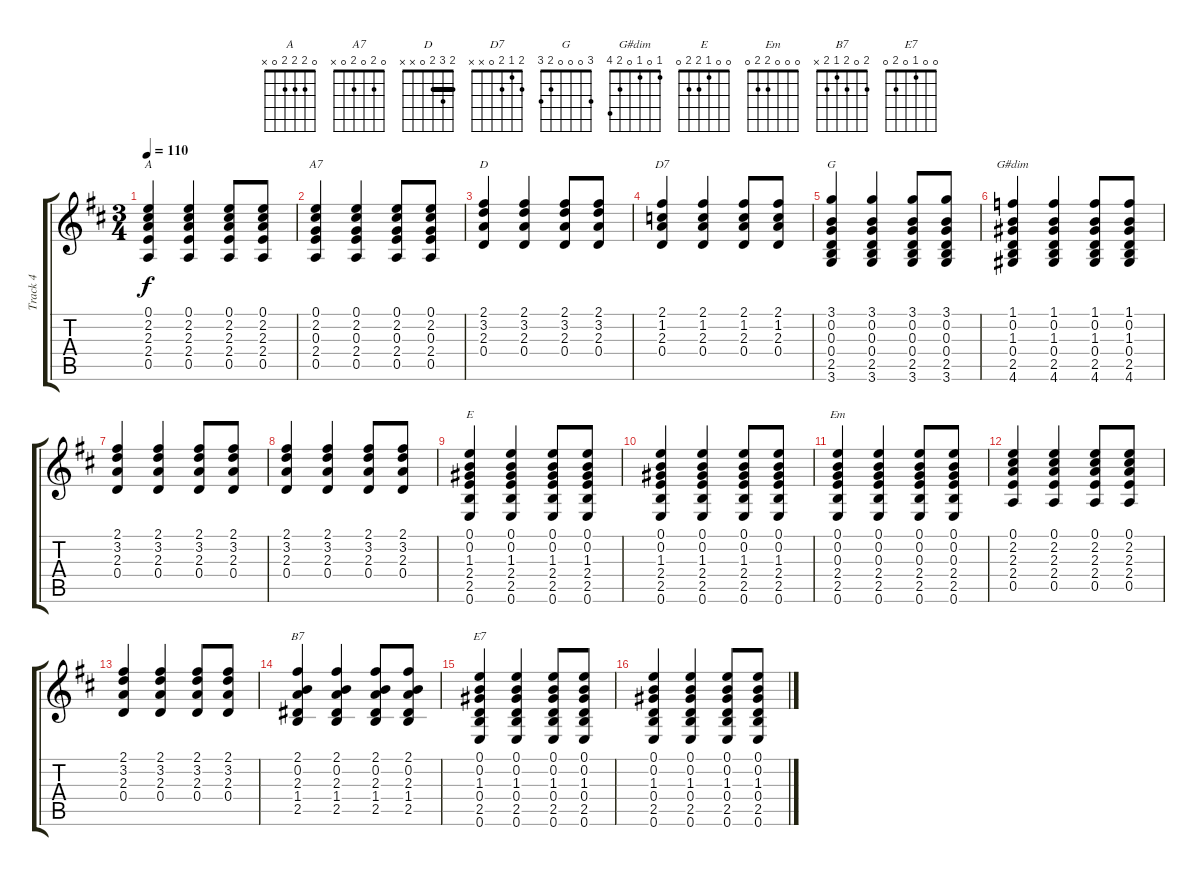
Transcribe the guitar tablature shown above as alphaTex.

\track ("Track 4" "Track 4") {instrument acousticguitarnylon}
\staff {score tabs}
\tuning (E4 B3 G3 D3 A2 E2) {hide}
\chord ("A" 0 2 2 2 0 x)
\chord ("A7" 0 2 0 2 0 x)
\chord ("D" 2 3 2 0 x x) {barre 2}
\chord ("D7" 2 1 2 0 x x)
\chord ("G" 3 0 0 0 2 3)
\chord ("G#dim" 1 0 1 0 2 4)
\chord ("E" 0 0 1 2 2 0)
\chord ("Em" 0 0 0 2 2 0)
\chord ("B7" 2 0 2 1 2 x)
\chord ("E7" 0 0 1 0 2 0)
\ts (3 4)
\tempo 110
\clef g2
\ks d
(0.1 2.2 2.3 2.4 0.5).4{ch "A" dy f} (0.1 2.2 2.3 2.4 0.5).4 (0.1 2.2 2.3 2.4 0.5).8 (0.1 2.2 2.3 2.4 0.5).8 |
(0.1 2.2 0.3 2.4 0.5).4{ch "A7"} (0.1 2.2 0.3 2.4 0.5).4 (0.1 2.2 0.3 2.4 0.5).8 (0.1 2.2 0.3 2.4 0.5).8 |
(2.1 3.2 2.3 0.4).4{ch "D"} (2.1 3.2 2.3 0.4).4 (2.1 3.2 2.3 0.4).8 (2.1 3.2 2.3 0.4).8 |
(2.1 1.2 2.3 0.4).4{ch "D7"} (2.1 1.2 2.3 0.4).4 (2.1 1.2 2.3 0.4).8 (2.1 1.2 2.3 0.4).8 |
(3.1 0.2 0.3 0.4 2.5 3.6).4{ch "G"} (3.1 0.2 0.3 0.4 2.5 3.6).4 (3.1 0.2 0.3 0.4 2.5 3.6).8 (3.1 0.2 0.3 0.4 2.5 3.6).8 |
(1.1 0.2 1.3 0.4 2.5 4.6).4{ch "G#dim"} (1.1 0.2 1.3 0.4 2.5 4.6).4 (1.1 0.2 1.3 0.4 2.5 4.6).8 (1.1 0.2 1.3 0.4 2.5 4.6).8 |
(2.1 3.2 2.3 0.4).4 (2.1 3.2 2.3 0.4).4 (2.1 3.2 2.3 0.4).8 (2.1 3.2 2.3 0.4).8 |
(2.1 3.2 2.3 0.4).4 (2.1 3.2 2.3 0.4).4 (2.1 3.2 2.3 0.4).8 (2.1 3.2 2.3 0.4).8 |
(0.1 0.2 1.3 2.4 2.5 0.6).4{ch "E"} (0.1 0.2 1.3 2.4 2.5 0.6).4 (0.1 0.2 1.3 2.4 2.5 0.6).8 (0.1 0.2 1.3 2.4 2.5 0.6).8 |
(0.1 0.2 1.3 2.4 2.5 0.6).4 (0.1 0.2 1.3 2.4 2.5 0.6).4 (0.1 0.2 1.3 2.4 2.5 0.6).8 (0.1 0.2 1.3 2.4 2.5 0.6).8 |
(0.1 0.2 0.3 2.4 2.5 0.6).4{ch "Em"} (0.1 0.2 0.3 2.4 2.5 0.6).4 (0.1 0.2 0.3 2.4 2.5 0.6).8 (0.1 0.2 0.3 2.4 2.5 0.6).8 |
(0.1 2.2 2.3 2.4 0.5).4 (0.1 2.2 2.3 2.4 0.5).4 (0.1 2.2 2.3 2.4 0.5).8 (0.1 2.2 2.3 2.4 0.5).8 |
(2.1 3.2 2.3 0.4).4 (2.1 3.2 2.3 0.4).4 (2.1 3.2 2.3 0.4).8 (2.1 3.2 2.3 0.4).8 |
(2.1 0.2 2.3 1.4 2.5).4{ch "B7"} (2.1 0.2 2.3 1.4 2.5).4 (2.1 0.2 2.3 1.4 2.5).8 (2.1 0.2 2.3 1.4 2.5).8 |
(0.1 0.2 1.3 0.4 2.5 0.6).4{ch "E7"} (0.1 0.2 1.3 0.4 2.5 0.6).4 (0.1 0.2 1.3 0.4 2.5 0.6).8 (0.1 0.2 1.3 0.4 2.5 0.6).8 |
(0.1 0.2 1.3 0.4 2.5 0.6).4 (0.1 0.2 1.3 0.4 2.5 0.6).4 (0.1 0.2 1.3 0.4 2.5 0.6).8 (0.1 0.2 1.3 0.4 2.5 0.6).8
